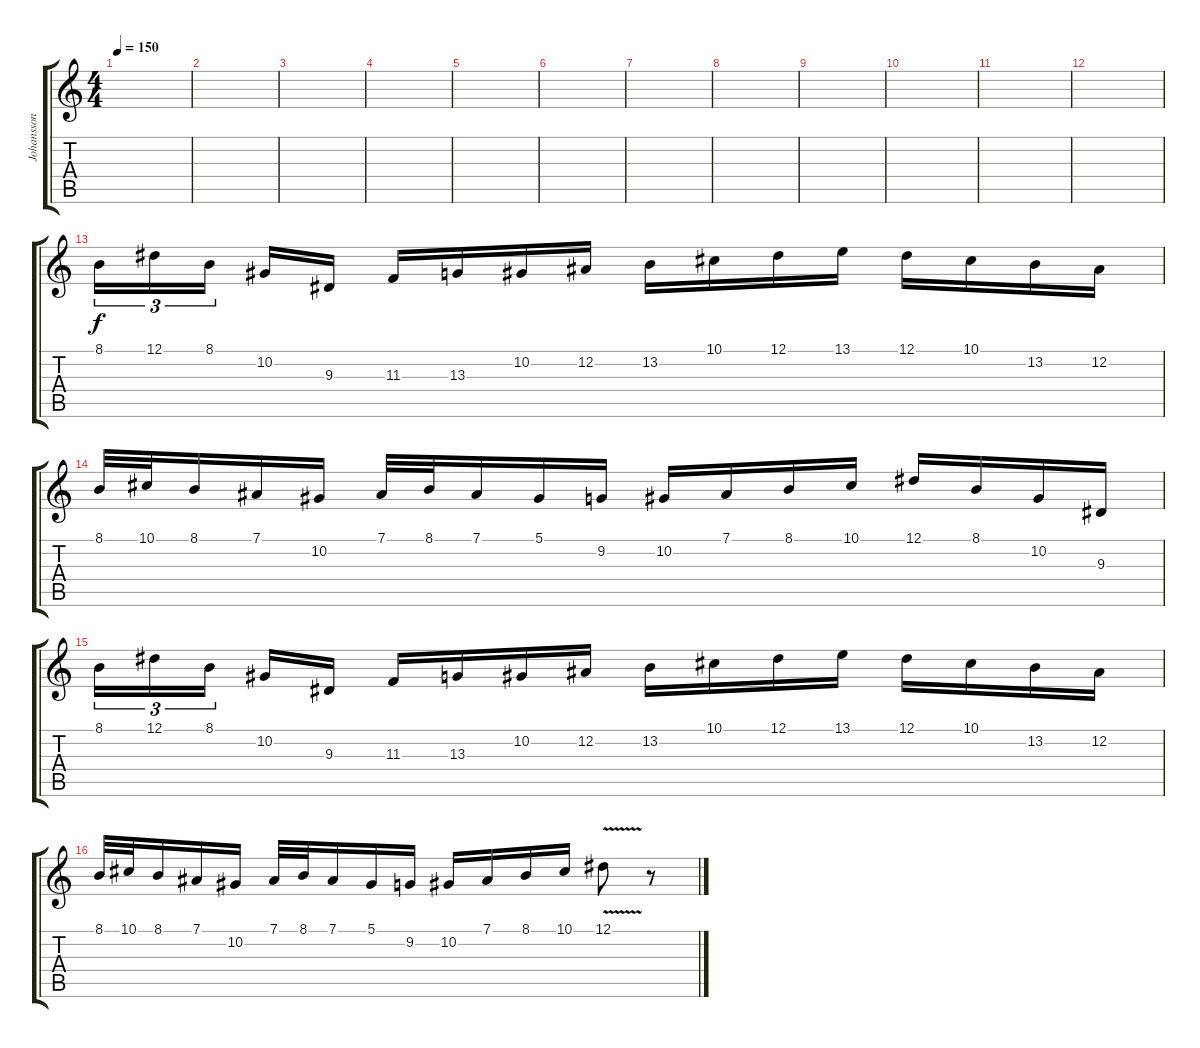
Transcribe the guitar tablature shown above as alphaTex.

\track ("Johansson" "Johansson") {instrument harpsichord}
\staff {score tabs}
\tuning (Eb4 Bb3 Gb3 Db3 Ab2 Eb2) {hide}
\ts (4 4)
\tempo 150
\clef g2
\ks c
|
|
|
|
|
|
|
|
|
|
|
|
8.1.16{tu (3 2)} 12.1.16{tu (3 2)} 8.1.16{tu (3 2)} 10.2.16 9.3.16 11.3.16 13.3.16 10.2.16 12.2.16 13.2.16 10.1.16 12.1.16 13.1.16 12.1.16 10.1.16 13.2.16 12.2.16 |
8.1.32 10.1.32 8.1.16 7.1.16 10.2.16 7.1.32 8.1.32 7.1.16 5.1.16 9.2.16 10.2.16 7.1.16 8.1.16 10.1.16 12.1.16 8.1.16 10.2.16 9.3.16 |
8.1.16{tu (3 2)} 12.1.16{tu (3 2)} 8.1.16{tu (3 2)} 10.2.16 9.3.16 11.3.16 13.3.16 10.2.16 12.2.16 13.2.16 10.1.16 12.1.16 13.1.16 12.1.16 10.1.16 13.2.16 12.2.16 |
8.1.32 10.1.32 8.1.16 7.1.16 10.2.16 7.1.32 8.1.32 7.1.16 5.1.16 9.2.16 10.2.16 7.1.16 8.1.16 10.1.16 12.1{v}.8 r.8
